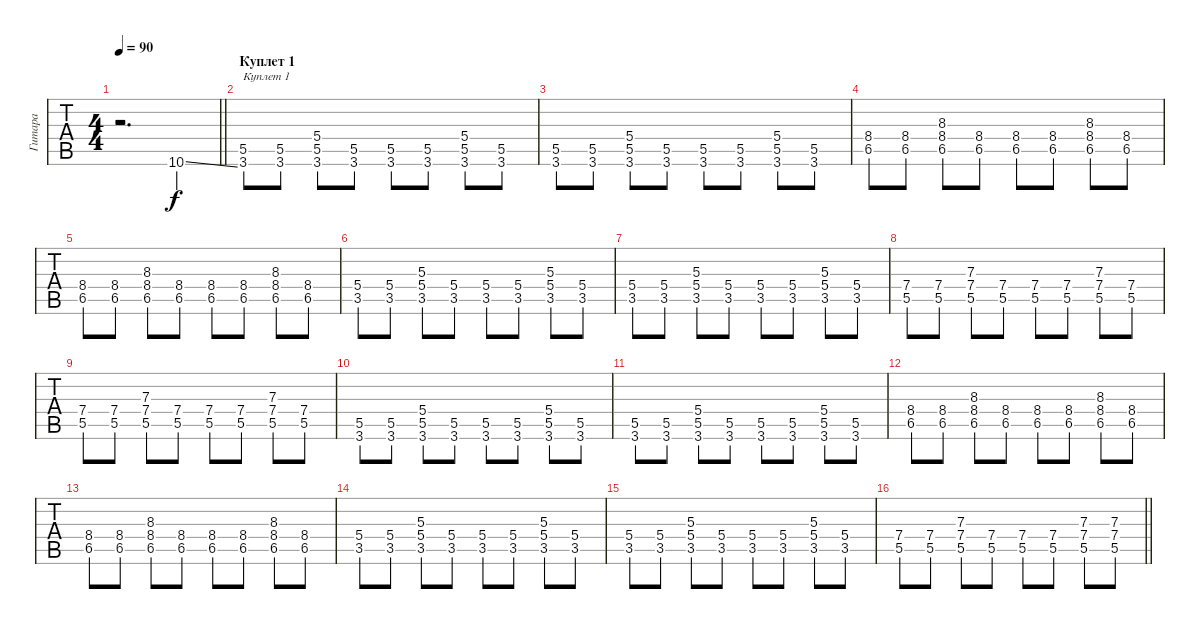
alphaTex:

\track ("Гитара" "Гитара") {instrument distortionguitar}
\staff {tabs}
\tuning (E4 B3 G3 D3 A2 E2) {hide}
\ts (4 4)
\tempo 90
\clef g2
\barLineRight lightlight
\ks c
r.2{d dy f instrument distortionguitar} 10.6{ss}.4 |
\section ("" "Куплет 1")
(5.5 3.6).8{txt "Куплет 1"} (5.5 3.6).8 (5.4 5.5 3.6).8 (5.5 3.6).8 (5.5 3.6).8 (5.5 3.6).8 (5.4 5.5 3.6).8 (5.5 3.6).8 |
(5.5 3.6).8 (5.5 3.6).8 (5.4 5.5 3.6).8 (5.5 3.6).8 (5.5 3.6).8 (5.5 3.6).8 (5.4 5.5 3.6).8 (5.5 3.6).8 |
(8.4 6.5).8 (8.4 6.5).8 (8.3 8.4 6.5).8 (8.4 6.5).8 (8.4 6.5).8 (8.4 6.5).8 (8.3 8.4 6.5).8 (8.4 6.5).8 |
(8.4 6.5).8 (8.4 6.5).8 (8.3 8.4 6.5).8 (8.4 6.5).8 (8.4 6.5).8 (8.4 6.5).8 (8.3 8.4 6.5).8 (8.4 6.5).8 |
(5.4 3.5).8 (5.4 3.5).8 (5.3 5.4 3.5).8 (5.4 3.5).8 (5.4 3.5).8 (5.4 3.5).8 (5.3 5.4 3.5).8 (5.4 3.5).8 |
(5.4 3.5).8 (5.4 3.5).8 (5.3 5.4 3.5).8 (5.4 3.5).8 (5.4 3.5).8 (5.4 3.5).8 (5.3 5.4 3.5).8 (5.4 3.5).8 |
(7.4 5.5).8 (7.4 5.5).8 (7.3 7.4 5.5).8 (7.4 5.5).8 (7.4 5.5).8 (7.4 5.5).8 (7.3 7.4 5.5).8 (7.4 5.5).8 |
(7.4 5.5).8 (7.4 5.5).8 (7.3 7.4 5.5).8 (7.4 5.5).8 (7.4 5.5).8 (7.4 5.5).8 (7.3 7.4 5.5).8 (7.4 5.5).8 |
(5.5 3.6).8 (5.5 3.6).8 (5.4 5.5 3.6).8 (5.5 3.6).8 (5.5 3.6).8 (5.5 3.6).8 (5.4 5.5 3.6).8 (5.5 3.6).8 |
(5.5 3.6).8 (5.5 3.6).8 (5.4 5.5 3.6).8 (5.5 3.6).8 (5.5 3.6).8 (5.5 3.6).8 (5.4 5.5 3.6).8 (5.5 3.6).8 |
(8.4 6.5).8 (8.4 6.5).8 (8.3 8.4 6.5).8 (8.4 6.5).8 (8.4 6.5).8 (8.4 6.5).8 (8.3 8.4 6.5).8 (8.4 6.5).8 |
(8.4 6.5).8 (8.4 6.5).8 (8.3 8.4 6.5).8 (8.4 6.5).8 (8.4 6.5).8 (8.4 6.5).8 (8.3 8.4 6.5).8 (8.4 6.5).8 |
(5.4 3.5).8 (5.4 3.5).8 (5.3 5.4 3.5).8 (5.4 3.5).8 (5.4 3.5).8 (5.4 3.5).8 (5.3 5.4 3.5).8 (5.4 3.5).8 |
(5.4 3.5).8 (5.4 3.5).8 (5.3 5.4 3.5).8 (5.4 3.5).8 (5.4 3.5).8 (5.4 3.5).8 (5.3 5.4 3.5).8 (5.4 3.5).8 |
\barLineRight lightlight
(7.4 5.5).8 (7.4 5.5).8 (7.3 7.4 5.5).8 (7.4 5.5).8 (7.4 5.5).8 (7.4 5.5).8 (7.3 7.4 5.5).8 (7.3 7.4 5.5).8
